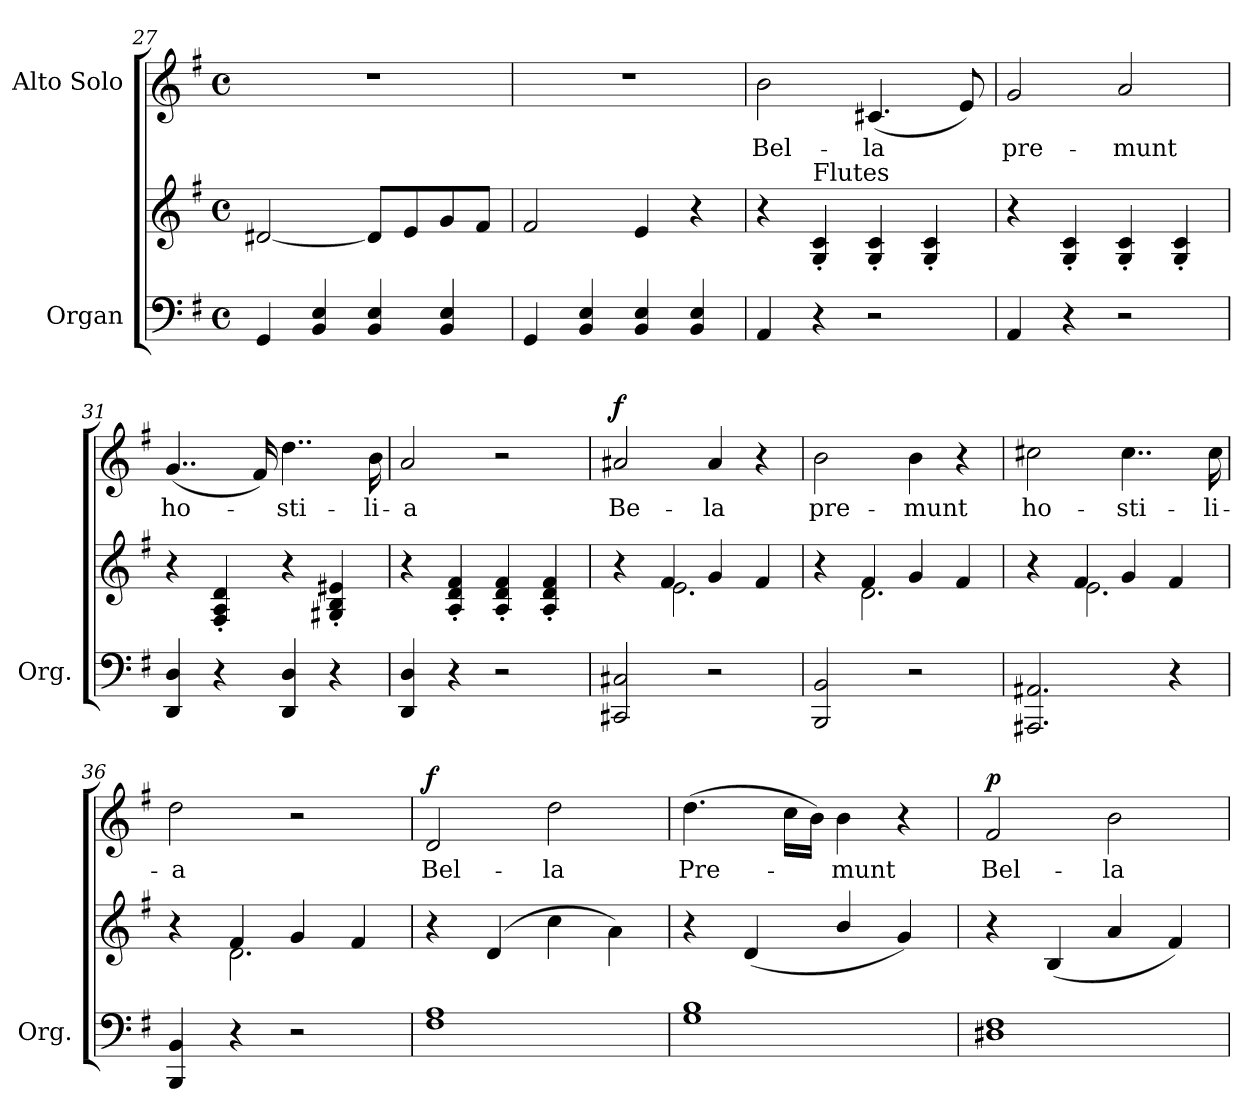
**kern	**kern	**kern	**text	**dynam
*part2	*part2	*part1	*part1	*part1
*staff3	*staff2	*staff1	*staff1	*staff1
*I"Organ	*	*I"Alto Solo	*	*
*I'Org.	*	*	*	*
*clefF4	*clefG2	*clefG2	*	*
*k[f#]	*k[f#]	*k[f#]	*	*
*G:	*G:	*G:	*	*
*M4/4	*M4/4	*M4/4	*	*
*met(c)	*met(c)	*met(c)	*	*
=27	=27	=27	=27	=27
4GGi/	[2d#Xi/	1r	.	.
4BBi/ 4Ei	.	.	.	.
4BBi/ 4Ei	8d#i/L]	.	.	.
.	8ei/	.	.	.
4BBi/ 4Ei	8gi/	.	.	.
.	8f#i/J	.	.	.
=28	=28	=28	=28	=28
4GGi/	2f#i/	1r	.	.
4BBi/ 4Ei	.	.	.	.
4BBi/ 4Ei	4ei/	.	.	.
4BBi/ 4Ei	4r	.	.	.
!!LO:PB:g=z
=29	=29	=29	=29	=29
!	!	!	!LO:LY:b:color=#000000	!
4AAi/	4r	2bi\	Bel-	.
!	!LO:TX:a:t=Flutes	!	!	!
4r	4Gi/' 4ci'	.	.	.
!	!	!	!LO:LY:b:color=#000000	!
2r	4Gi/' 4ci'	(4.c#Xi/	-la	.
.	4Gi/' 4ci'	.	.	.
.	.	8ei/)	.	.
=30	=30	=30	=30	=30
!	!	!	!LO:LY:b:color=#000000	!
4AAi/	4r	2gi/	pre-	.
4r	4Gi/' 4ci'	.	.	.
!	!	!	!LO:LY:b:color=#000000	!
2r	4Gi/' 4ci'	2ai/	-munt	.
.	4Gi/' 4ci'	.	.	.
=31	=31	=31	=31	=31
!	!	!	!LO:LY:b:color=#000000	!
4DDi/ 4Di	4r	(4..gi/	ho-	.
4r	4F#i/' 4Ai' 4di'	.	.	.
.	.	16f#i/)	.	.
!	!	!	!LO:LY:b:color=#000000	!
4DDi/ 4Di	4r	4..ddi\	-sti-	.
4r	4G#Xi/' 4Bi' 4e#Xi'	.	.	.
!	!	!	!LO:LY:b:color=#000000	!
.	.	16bi\	-li-	.
=32	=32	=32	=32	=32
!	!	!	!LO:LY:b:color=#000000	!
4DDi/ 4Di	4r	2ai/	-a	.
4r	4Ai/' 4di' 4f#i'	.	.	.
2r	4Ai/' 4di' 4f#i'	2r	.	.
.	4Ai/' 4di' 4f#i'	.	.	.
=33	=33	=33	=33	=33
*	*^	*	*	*
!	!	!	!	!LO:LY:b:color=#000000	!
2CC#Xi/ 2C#Xi	4r	4ryy	2a#Xi/	Be-	f
.	4f#i/	2.ei\	.	.	.
!	!	!	!	!LO:LY:b:color=#000000	!
2r	4gi/	.	4a#i/	-la	.
.	4f#i/	.	4r	.	.
=34	=34	=34	=34	=34	=34
!	!	!	!	!LO:LY:b:color=#000000	!
2BBBi/ 2BBi	4r	4ryy	2bi\	pre-	.
.	4f#i/	2.di\	.	.	.
!	!	!	!	!LO:LY:b:color=#000000	!
2r	4gi/	.	4bi\	-munt	.
.	4f#i/	.	4r	.	.
!!LO:LB:g=z
=35	=35	=35	=35	=35	=35
!	!	!	!	!LO:LY:b:color=#000000	!
2.AAA#Xi/ 2.AA#Xi	4r	4ryy	2cc#Xi\	ho-	.
.	4f#i/	2.ei\	.	.	.
!	!	!	!	!LO:LY:b:color=#000000	!
.	4gi/	.	4..cc#i\	-sti-	.
4r	4f#i/	.	.	.	.
!	!	!	!	!LO:LY:b:color=#000000	!
.	.	.	16cc#i\	-li-	.
=36	=36	=36	=36	=36	=36
!	!	!	!	!LO:LY:b:color=#000000	!
4BBBi/ 4BBi	4r	4ryy	2ddi\	-a	.
4r	4f#i/	2.di\	.	.	.
2r	4gi/	.	2r	.	.
.	4f#i/	.	.	.	.
*	*v	*v	*	*	*
=37	=37	=37	=37	=37
!	!	!	!LO:LY:b:color=#000000	!
1F#i 1Ai	4r	2di/	Bel-	f
.	(4di/	.	.	.
!	!	!	!LO:LY:b:color=#000000	!
.	4cci\	2ddi\	-la	.
.	4ai\)	.	.	.
=38	=38	=38	=38	=38
!	!	!	!LO:LY:b:color=#000000	!
1Gi 1Bi	4r	(4.ddi\	Pre-	.
.	(4di/	.	.	.
.	.	16cci\LL	.	.
.	.	16bi\JJ)	.	.
!	!	!	!LO:LY:b:color=#000000	!
.	4bi/	4bi\	-munt	.
.	4gi/)	4r	.	.
=39	=39	=39	=39	=39
!	!	!	!LO:LY:b:color=#000000	!
1D#Xi 1F#i	4r	2f#i/	Bel-	p
.	(4Bi/	.	.	.
!	!	!	!LO:LY:b:color=#000000	!
.	4ai/	2bi\	-la	.
.	4f#i/)	.	.	.
=	=	=	=	=
*-	*-	*-	*-	*-
